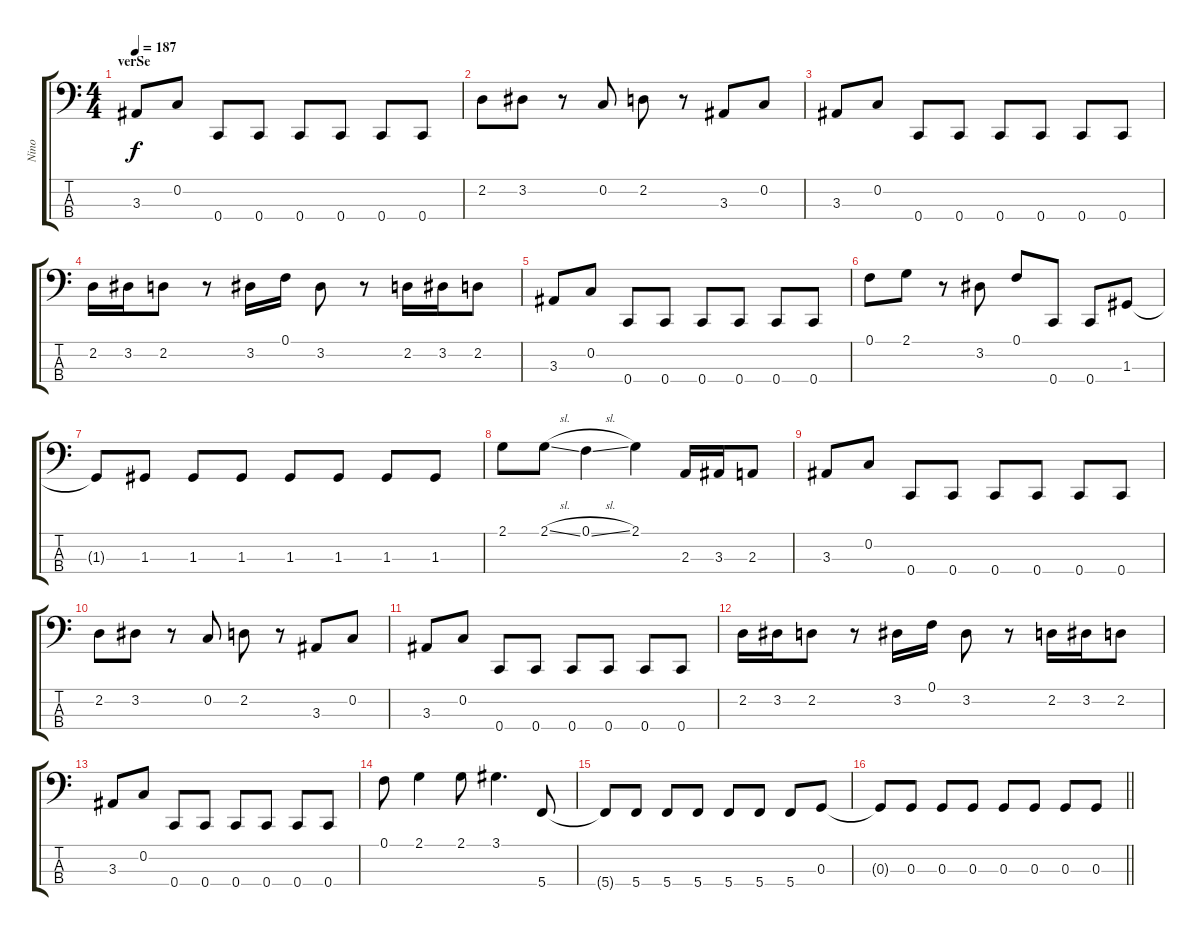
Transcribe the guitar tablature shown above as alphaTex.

\track ("Nino" "Nino") {instrument electricbassfinger}
\staff {score tabs}
\tuning (F2 C2 G1 C1) {hide}
\ts (4 4)
\section ("" "verSe")
\tempo 187
\clef f4
\ks c
3.3.8{dy f} 0.2.8 0.4.8 0.4.8 0.4.8 0.4.8 0.4.8 0.4.8 |
2.2.8 3.2.8 r.8 0.2.8 2.2.8 r.8 3.3.8 0.2.8 |
3.3.8 0.2.8 0.4.8 0.4.8 0.4.8 0.4.8 0.4.8 0.4.8 |
2.2.16 3.2.16 2.2.8 r.8 3.2.16 0.1.16 3.2.8 r.8 2.2.16 3.2.16 2.2.8 |
3.3.8 0.2.8 0.4.8 0.4.8 0.4.8 0.4.8 0.4.8 0.4.8 |
0.1.8 2.1.8 r.8 3.2.8 0.1.8 0.4.8 0.4.8 1.3.8 |
1.3{t}.8 1.3.8 1.3.8 1.3.8 1.3.8 1.3.8 1.3.8 1.3.8 |
2.1.8 2.1{sl}.8 0.1{sl}.4 2.1.4 2.3.16 3.3.16 2.3.8 |
3.3.8 0.2.8 0.4.8 0.4.8 0.4.8 0.4.8 0.4.8 0.4.8 |
2.2.8 3.2.8 r.8 0.2.8 2.2.8 r.8 3.3.8 0.2.8 |
3.3.8 0.2.8 0.4.8 0.4.8 0.4.8 0.4.8 0.4.8 0.4.8 |
2.2.16 3.2.16 2.2.8 r.8 3.2.16 0.1.16 3.2.8 r.8 2.2.16 3.2.16 2.2.8 |
3.3.8 0.2.8 0.4.8 0.4.8 0.4.8 0.4.8 0.4.8 0.4.8 |
0.1.8 2.1.4 2.1.8 3.1.4{d} 5.4.8 |
5.4{t}.8 5.4.8 5.4.8 5.4.8 5.4.8 5.4.8 5.4.8 0.3.8 |
\barLineRight lightlight
0.3{t}.8 0.3.8 0.3.8 0.3.8 0.3.8 0.3.8 0.3.8 0.3.8
